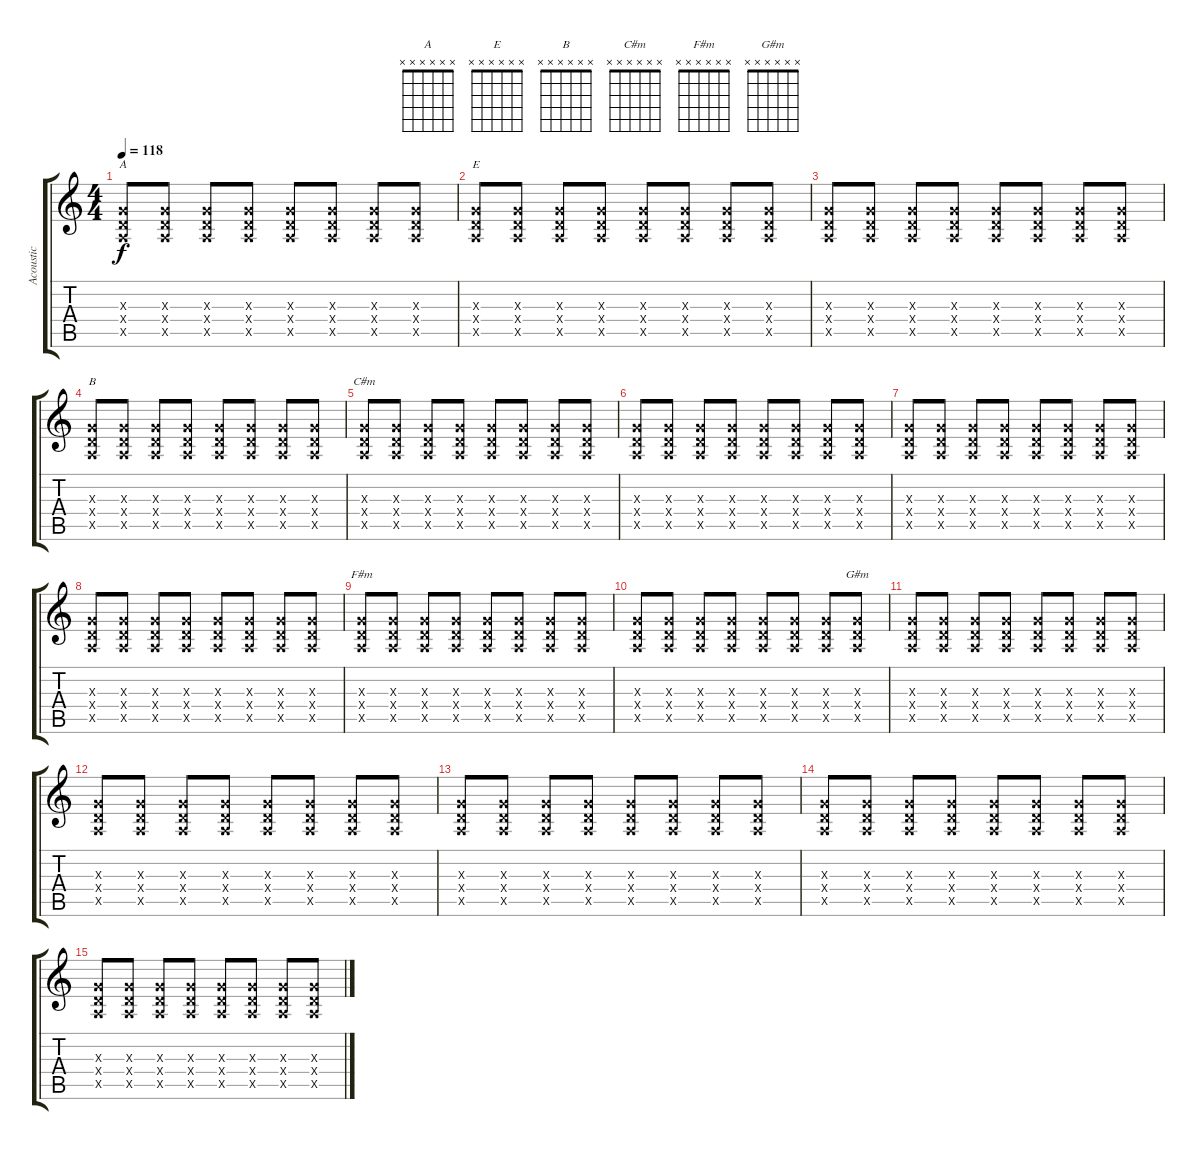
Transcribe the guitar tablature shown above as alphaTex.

\track ("Acoustic" "Acoustic") {instrument acousticguitarnylon}
\staff {score tabs}
\tuning (E4 B3 G3 D3 A2 E2) {hide}
\chord ("A" x x x x x x)
\chord ("E" x x x x x x)
\chord ("B" x x x x x x)
\chord ("C#m" x x x x x x)
\chord ("F#m" x x x x x x)
\chord ("G#m" x x x x x x)
\ts (4 4)
\tempo 118
\clef g2
\ks c
(0.3{x} 0.4{x} 0.5{x}).8{ch "A" dy f} (0.3{x} 0.4{x} 0.5{x}).8 (0.3{x} 0.4{x} 0.5{x}).8 (0.3{x} 0.4{x} 0.5{x}).8 (0.3{x} 0.4{x} 0.5{x}).8 (0.3{x} 0.4{x} 0.5{x}).8 (0.3{x} 0.4{x} 0.5{x}).8 (0.3{x} 0.4{x} 0.5{x}).8 |
(0.3{x} 0.4{x} 0.5{x}).8{ch "E"} (0.3{x} 0.4{x} 0.5{x}).8 (0.3{x} 0.4{x} 0.5{x}).8 (0.3{x} 0.4{x} 0.5{x}).8 (0.3{x} 0.4{x} 0.5{x}).8 (0.3{x} 0.4{x} 0.5{x}).8 (0.3{x} 0.4{x} 0.5{x}).8 (0.3{x} 0.4{x} 0.5{x}).8 |
(0.3{x} 0.4{x} 0.5{x}).8 (0.3{x} 0.4{x} 0.5{x}).8 (0.3{x} 0.4{x} 0.5{x}).8 (0.3{x} 0.4{x} 0.5{x}).8 (0.3{x} 0.4{x} 0.5{x}).8 (0.3{x} 0.4{x} 0.5{x}).8 (0.3{x} 0.4{x} 0.5{x}).8 (0.3{x} 0.4{x} 0.5{x}).8 |
(0.3{x} 0.4{x} 0.5{x}).8{ch "B"} (0.3{x} 0.4{x} 0.5{x}).8 (0.3{x} 0.4{x} 0.5{x}).8 (0.3{x} 0.4{x} 0.5{x}).8 (0.3{x} 0.4{x} 0.5{x}).8 (0.3{x} 0.4{x} 0.5{x}).8 (0.3{x} 0.4{x} 0.5{x}).8 (0.3{x} 0.4{x} 0.5{x}).8 |
(0.3{x} 0.4{x} 0.5{x}).8{ch "C#m"} (0.3{x} 0.4{x} 0.5{x}).8 (0.3{x} 0.4{x} 0.5{x}).8 (0.3{x} 0.4{x} 0.5{x}).8 (0.3{x} 0.4{x} 0.5{x}).8 (0.3{x} 0.4{x} 0.5{x}).8 (0.3{x} 0.4{x} 0.5{x}).8 (0.3{x} 0.4{x} 0.5{x}).8 |
(0.3{x} 0.4{x} 0.5{x}).8 (0.3{x} 0.4{x} 0.5{x}).8 (0.3{x} 0.4{x} 0.5{x}).8 (0.3{x} 0.4{x} 0.5{x}).8 (0.3{x} 0.4{x} 0.5{x}).8 (0.3{x} 0.4{x} 0.5{x}).8 (0.3{x} 0.4{x} 0.5{x}).8 (0.3{x} 0.4{x} 0.5{x}).8 |
(0.3{x} 0.4{x} 0.5{x}).8 (0.3{x} 0.4{x} 0.5{x}).8 (0.3{x} 0.4{x} 0.5{x}).8 (0.3{x} 0.4{x} 0.5{x}).8 (0.3{x} 0.4{x} 0.5{x}).8 (0.3{x} 0.4{x} 0.5{x}).8 (0.3{x} 0.4{x} 0.5{x}).8 (0.3{x} 0.4{x} 0.5{x}).8 |
(0.3{x} 0.4{x} 0.5{x}).8 (0.3{x} 0.4{x} 0.5{x}).8 (0.3{x} 0.4{x} 0.5{x}).8 (0.3{x} 0.4{x} 0.5{x}).8 (0.3{x} 0.4{x} 0.5{x}).8 (0.3{x} 0.4{x} 0.5{x}).8 (0.3{x} 0.4{x} 0.5{x}).8 (0.3{x} 0.4{x} 0.5{x}).8 |
(0.3{x} 0.4{x} 0.5{x}).8{ch "F#m"} (0.3{x} 0.4{x} 0.5{x}).8 (0.3{x} 0.4{x} 0.5{x}).8 (0.3{x} 0.4{x} 0.5{x}).8 (0.3{x} 0.4{x} 0.5{x}).8 (0.3{x} 0.4{x} 0.5{x}).8 (0.3{x} 0.4{x} 0.5{x}).8 (0.3{x} 0.4{x} 0.5{x}).8 |
(0.3{x} 0.4{x} 0.5{x}).8 (0.3{x} 0.4{x} 0.5{x}).8 (0.3{x} 0.4{x} 0.5{x}).8 (0.3{x} 0.4{x} 0.5{x}).8 (0.3{x} 0.4{x} 0.5{x}).8 (0.3{x} 0.4{x} 0.5{x}).8 (0.3{x} 0.4{x} 0.5{x}).8 (0.3{x} 0.4{x} 0.5{x}).8{ch "G#m"} |
(0.3{x} 0.4{x} 0.5{x}).8 (0.3{x} 0.4{x} 0.5{x}).8 (0.3{x} 0.4{x} 0.5{x}).8 (0.3{x} 0.4{x} 0.5{x}).8 (0.3{x} 0.4{x} 0.5{x}).8 (0.3{x} 0.4{x} 0.5{x}).8 (0.3{x} 0.4{x} 0.5{x}).8 (0.3{x} 0.4{x} 0.5{x}).8 |
(0.3{x} 0.4{x} 0.5{x}).8 (0.3{x} 0.4{x} 0.5{x}).8 (0.3{x} 0.4{x} 0.5{x}).8 (0.3{x} 0.4{x} 0.5{x}).8 (0.3{x} 0.4{x} 0.5{x}).8 (0.3{x} 0.4{x} 0.5{x}).8 (0.3{x} 0.4{x} 0.5{x}).8 (0.3{x} 0.4{x} 0.5{x}).8 |
(0.3{x} 0.4{x} 0.5{x}).8 (0.3{x} 0.4{x} 0.5{x}).8 (0.3{x} 0.4{x} 0.5{x}).8 (0.3{x} 0.4{x} 0.5{x}).8 (0.3{x} 0.4{x} 0.5{x}).8 (0.3{x} 0.4{x} 0.5{x}).8 (0.3{x} 0.4{x} 0.5{x}).8 (0.3{x} 0.4{x} 0.5{x}).8 |
(0.3{x} 0.4{x} 0.5{x}).8 (0.3{x} 0.4{x} 0.5{x}).8 (0.3{x} 0.4{x} 0.5{x}).8 (0.3{x} 0.4{x} 0.5{x}).8 (0.3{x} 0.4{x} 0.5{x}).8 (0.3{x} 0.4{x} 0.5{x}).8 (0.3{x} 0.4{x} 0.5{x}).8 (0.3{x} 0.4{x} 0.5{x}).8 |
(0.3{x} 0.4{x} 0.5{x}).8 (0.3{x} 0.4{x} 0.5{x}).8 (0.3{x} 0.4{x} 0.5{x}).8 (0.3{x} 0.4{x} 0.5{x}).8 (0.3{x} 0.4{x} 0.5{x}).8 (0.3{x} 0.4{x} 0.5{x}).8 (0.3{x} 0.4{x} 0.5{x}).8 (0.3{x} 0.4{x} 0.5{x}).8
